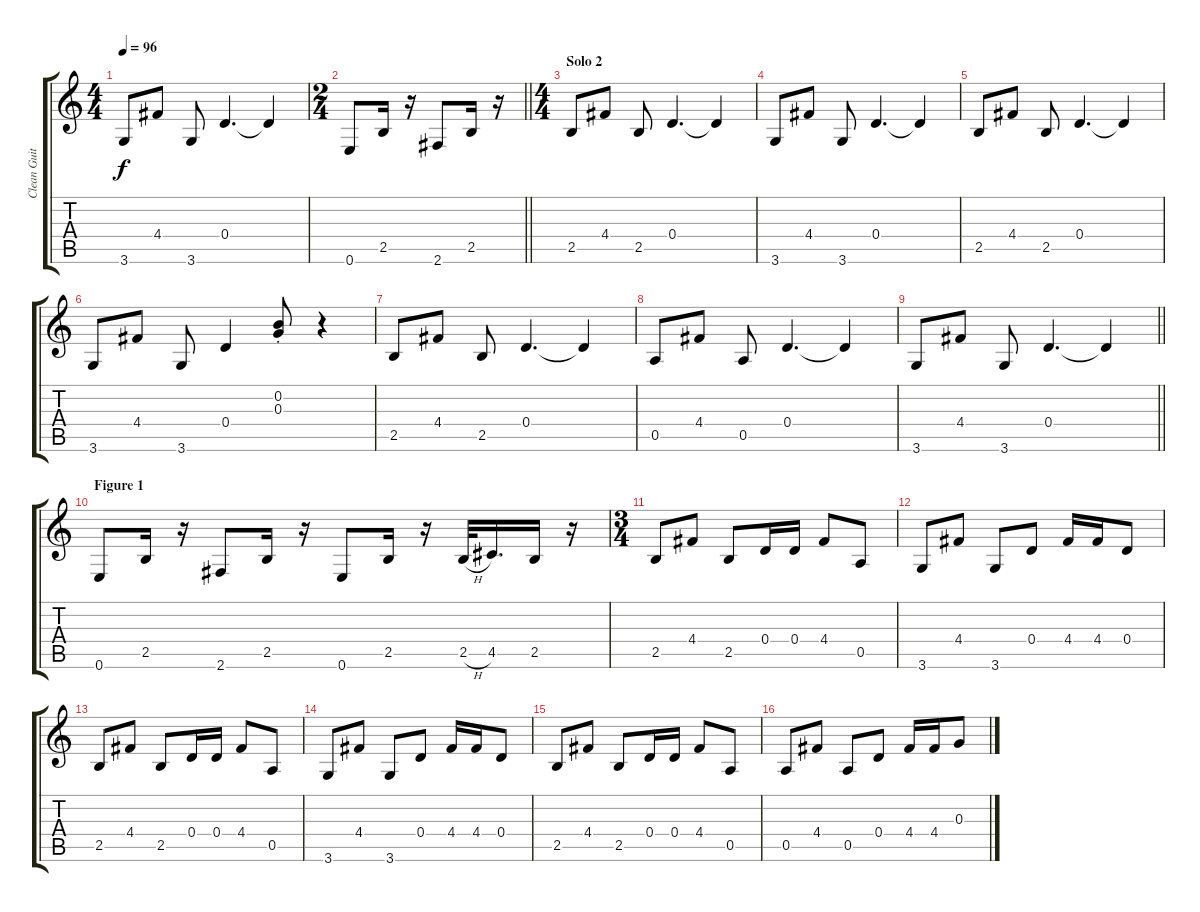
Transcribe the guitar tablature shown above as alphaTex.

\track ("Clean Guitar \"James Hetfield\"" "Clean Guit") {instrument electricguitarclean}
\staff {score tabs}
\tuning (E4 B3 G3 D3 A2 E2) {hide}
\ts (4 4)
\tempo 96
\clef g2
\ks c
3.6.8{dy f} 4.4.8 3.6.8 0.4.4{d} 0.4{t}.4 |
\ts (2 4)
\barLineRight lightlight
0.6.8 2.5.16 r.16 2.6.8 2.5.16 r.16 |
\ts (4 4)
\section ("" "Solo 2")
2.5.8 4.4.8 2.5.8 0.4.4{d} 0.4{t}.4 |
3.6.8 4.4.8 3.6.8 0.4.4{d} 0.4{t}.4 |
2.5.8 4.4.8 2.5.8 0.4.4{d} 0.4{t}.4 |
3.6.8 4.4.8 3.6.8 0.4.4 (0.2{st} 0.3{st}).8 r.4 |
2.5.8 4.4.8 2.5.8 0.4.4{d} 0.4{t}.4 |
0.5.8 4.4.8 0.5.8 0.4.4{d} 0.4{t}.4 |
\barLineRight lightlight
3.6.8 4.4.8 3.6.8 0.4.4{d} 0.4{t}.4 |
\section ("" "Figure 1")
0.6.8 2.5.16 r.16 2.6.8 2.5.16 r.16 0.6.8 2.5.16 r.16 2.5{h}.32 4.5.16{d} 2.5.16 r.16 |
\ts (3 4)
2.5.8 4.4.8 2.5.8 0.4.16 0.4.16 4.4.8 0.5.8 |
3.6.8 4.4.8 3.6.8 0.4.8 4.4.16 4.4.16 0.4.8 |
2.5.8 4.4.8 2.5.8 0.4.16 0.4.16 4.4.8 0.5.8 |
3.6.8 4.4.8 3.6.8 0.4.8 4.4.16 4.4.16 0.4.8 |
2.5.8 4.4.8 2.5.8 0.4.16 0.4.16 4.4.8 0.5.8 |
0.5.8 4.4.8 0.5.8 0.4.8 4.4.16 4.4.16 0.3.8
